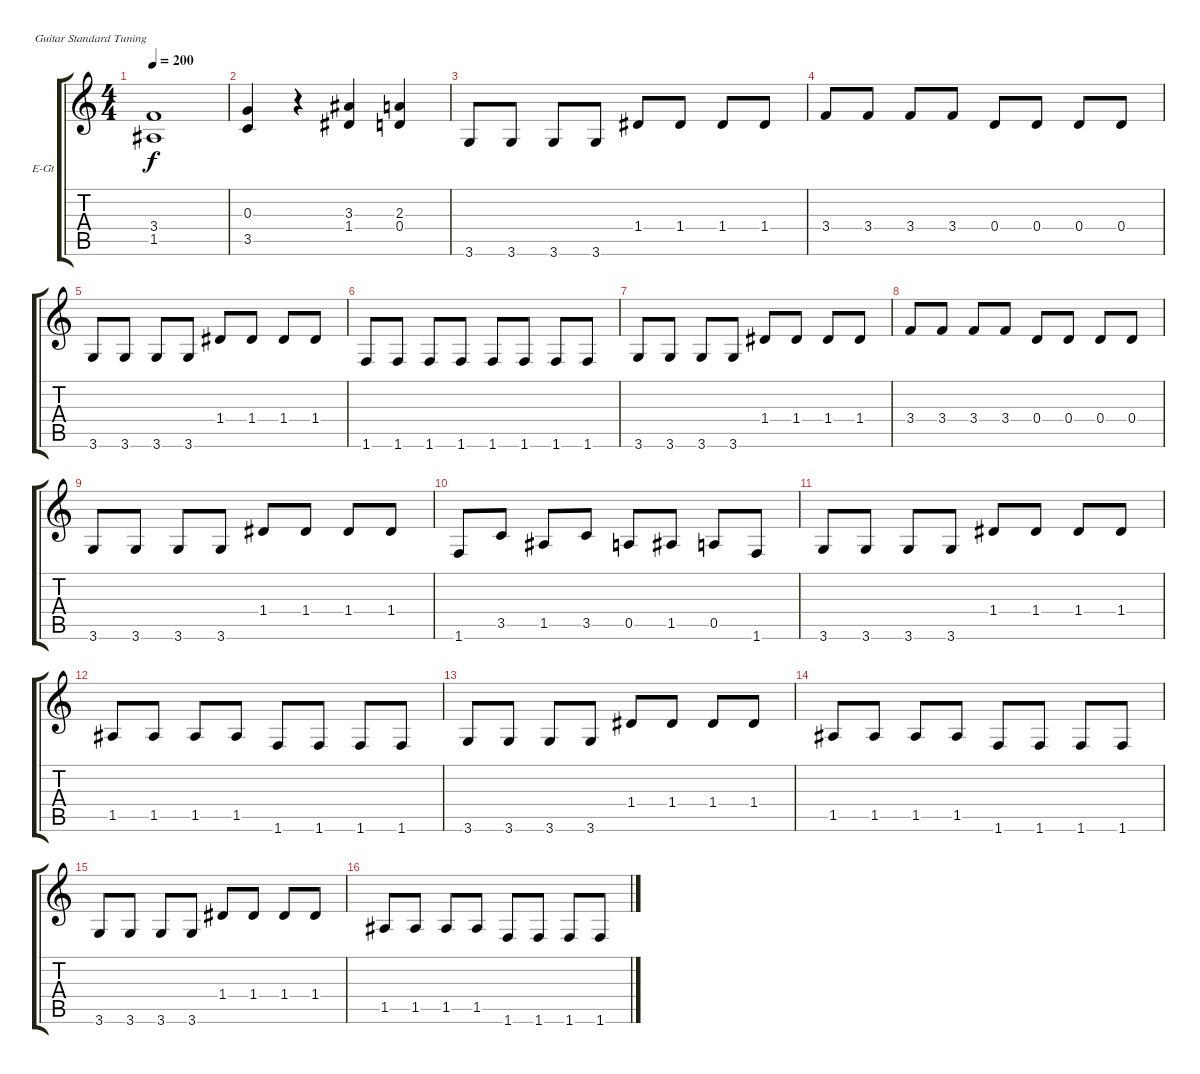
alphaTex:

\bracketExtendMode groupsimilarinstruments
\firstSystemTrackNameOrientation horizontal
\otherSystemsTrackNameOrientation horizontal
\track ("Дисторшн" "E-Gt") {instrument distortionguitar}
\staff {score tabs}
\tuning (E4 B3 G3 D3 A2 E2)
\ts (4 4)
\tempo 200
\clef g2
\ks c
(3.4 1.5).1{dy f} |
(0.3 3.5).4 r.4 (3.3 1.4).4 (2.3 0.4).4 |
3.6.8 3.6.8 3.6.8 3.6.8 1.4.8 1.4.8 1.4.8 1.4.8 |
3.4.8 3.4.8 3.4.8 3.4.8 0.4.8 0.4.8 0.4.8 0.4.8 |
3.6.8 3.6.8 3.6.8 3.6.8 1.4.8 1.4.8 1.4.8 1.4.8 |
1.6.8 1.6.8 1.6.8 1.6.8 1.6.8 1.6.8 1.6.8 1.6.8 |
3.6.8 3.6.8 3.6.8 3.6.8 1.4.8 1.4.8 1.4.8 1.4.8 |
3.4.8 3.4.8 3.4.8 3.4.8 0.4.8 0.4.8 0.4.8 0.4.8 |
3.6.8 3.6.8 3.6.8 3.6.8 1.4.8 1.4.8 1.4.8 1.4.8 |
1.6.8 3.5.8 1.5.8 3.5.8 0.5.8 1.5.8 0.5.8 1.6.8 |
3.6.8 3.6.8 3.6.8 3.6.8 1.4.8 1.4.8 1.4.8 1.4.8 |
1.5.8 1.5.8 1.5.8 1.5.8 1.6.8 1.6.8 1.6.8 1.6.8 |
3.6.8 3.6.8 3.6.8 3.6.8 1.4.8 1.4.8 1.4.8 1.4.8 |
1.5.8 1.5.8 1.5.8 1.5.8 1.6.8 1.6.8 1.6.8 1.6.8 |
3.6.8 3.6.8 3.6.8 3.6.8 1.4.8 1.4.8 1.4.8 1.4.8 |
1.5.8 1.5.8 1.5.8 1.5.8 1.6.8 1.6.8 1.6.8 1.6.8
